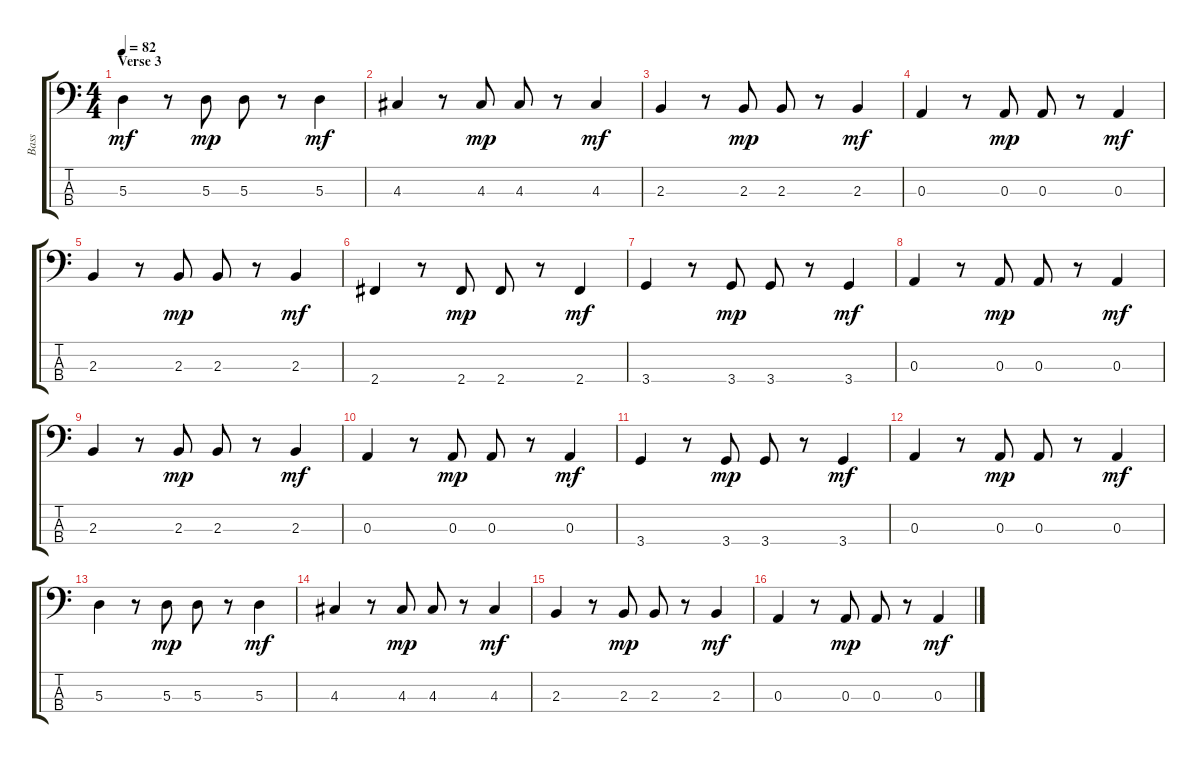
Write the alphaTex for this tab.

\track ("Bass" "Bass") {instrument acousticbass}
\staff {score tabs}
\tuning (G2 D2 A1 E1) {hide}
\ts (4 4)
\section ("" "Verse 3")
\tempo 82
\clef f4
\ks c
5.3.4{dy mf} r.8 5.3.8{dy mp} 5.3.8 r.8 5.3.4{dy mf} |
4.3.4 r.8 4.3.8{dy mp} 4.3.8 r.8 4.3.4{dy mf} |
2.3.4 r.8 2.3.8{dy mp} 2.3.8 r.8 2.3.4{dy mf} |
0.3.4 r.8 0.3.8{dy mp} 0.3.8 r.8 0.3.4{dy mf} |
2.3.4 r.8 2.3.8{dy mp} 2.3.8 r.8 2.3.4{dy mf} |
2.4.4 r.8 2.4.8{dy mp} 2.4.8 r.8 2.4.4{dy mf} |
3.4.4 r.8 3.4.8{dy mp} 3.4.8 r.8 3.4.4{dy mf} |
0.3.4 r.8 0.3.8{dy mp} 0.3.8 r.8 0.3.4{dy mf} |
2.3.4 r.8 2.3.8{dy mp} 2.3.8 r.8 2.3.4{dy mf} |
0.3.4 r.8 0.3.8{dy mp} 0.3.8 r.8 0.3.4{dy mf} |
3.4.4 r.8 3.4.8{dy mp} 3.4.8 r.8 3.4.4{dy mf} |
0.3.4 r.8 0.3.8{dy mp} 0.3.8 r.8 0.3.4{dy mf} |
5.3.4 r.8 5.3.8{dy mp} 5.3.8 r.8 5.3.4{dy mf} |
4.3.4 r.8 4.3.8{dy mp} 4.3.8 r.8 4.3.4{dy mf} |
2.3.4 r.8 2.3.8{dy mp} 2.3.8 r.8 2.3.4{dy mf} |
0.3.4 r.8 0.3.8{dy mp} 0.3.8 r.8 0.3.4{dy mf}
